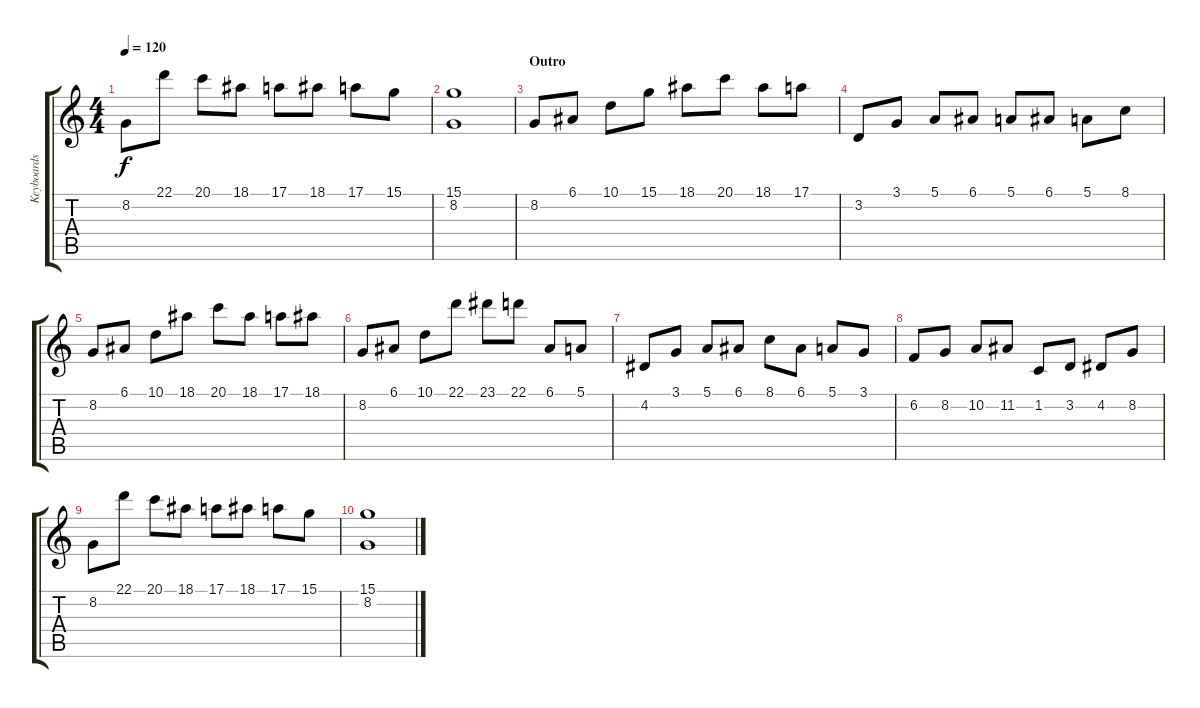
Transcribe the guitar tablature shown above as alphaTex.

\track ("Keyboards" "Keyboards") {instrument acousticgrandpiano}
\staff {score tabs}
\tuning (E4 B3 G3 D3 A2 E2) {hide}
\ts (4 4)
\tempo 120
\clef g2
\ks c
8.2.8{dy f} 22.1.8 20.1.8 18.1.8 17.1.8 18.1.8 17.1.8 15.1.8 |
(15.1 8.2).1 |
\section ("" "Outro")
8.2.8 6.1.8 10.1.8 15.1.8 18.1.8 20.1.8 18.1.8 17.1.8 |
3.2.8 3.1.8 5.1.8 6.1.8 5.1.8 6.1.8 5.1.8 8.1.8 |
8.2.8 6.1.8 10.1.8 18.1.8 20.1.8 18.1.8 17.1.8 18.1.8 |
8.2.8 6.1.8 10.1.8 22.1.8 23.1.8 22.1.8 6.1.8 5.1.8 |
4.2.8 3.1.8 5.1.8 6.1.8 8.1.8 6.1.8 5.1.8 3.1.8 |
6.2.8 8.2.8 10.2.8 11.2.8 1.2.8 3.2.8 4.2.8 8.2.8 |
8.2.8 22.1.8 20.1.8 18.1.8 17.1.8 18.1.8 17.1.8 15.1.8 |
(15.1 8.2).1
